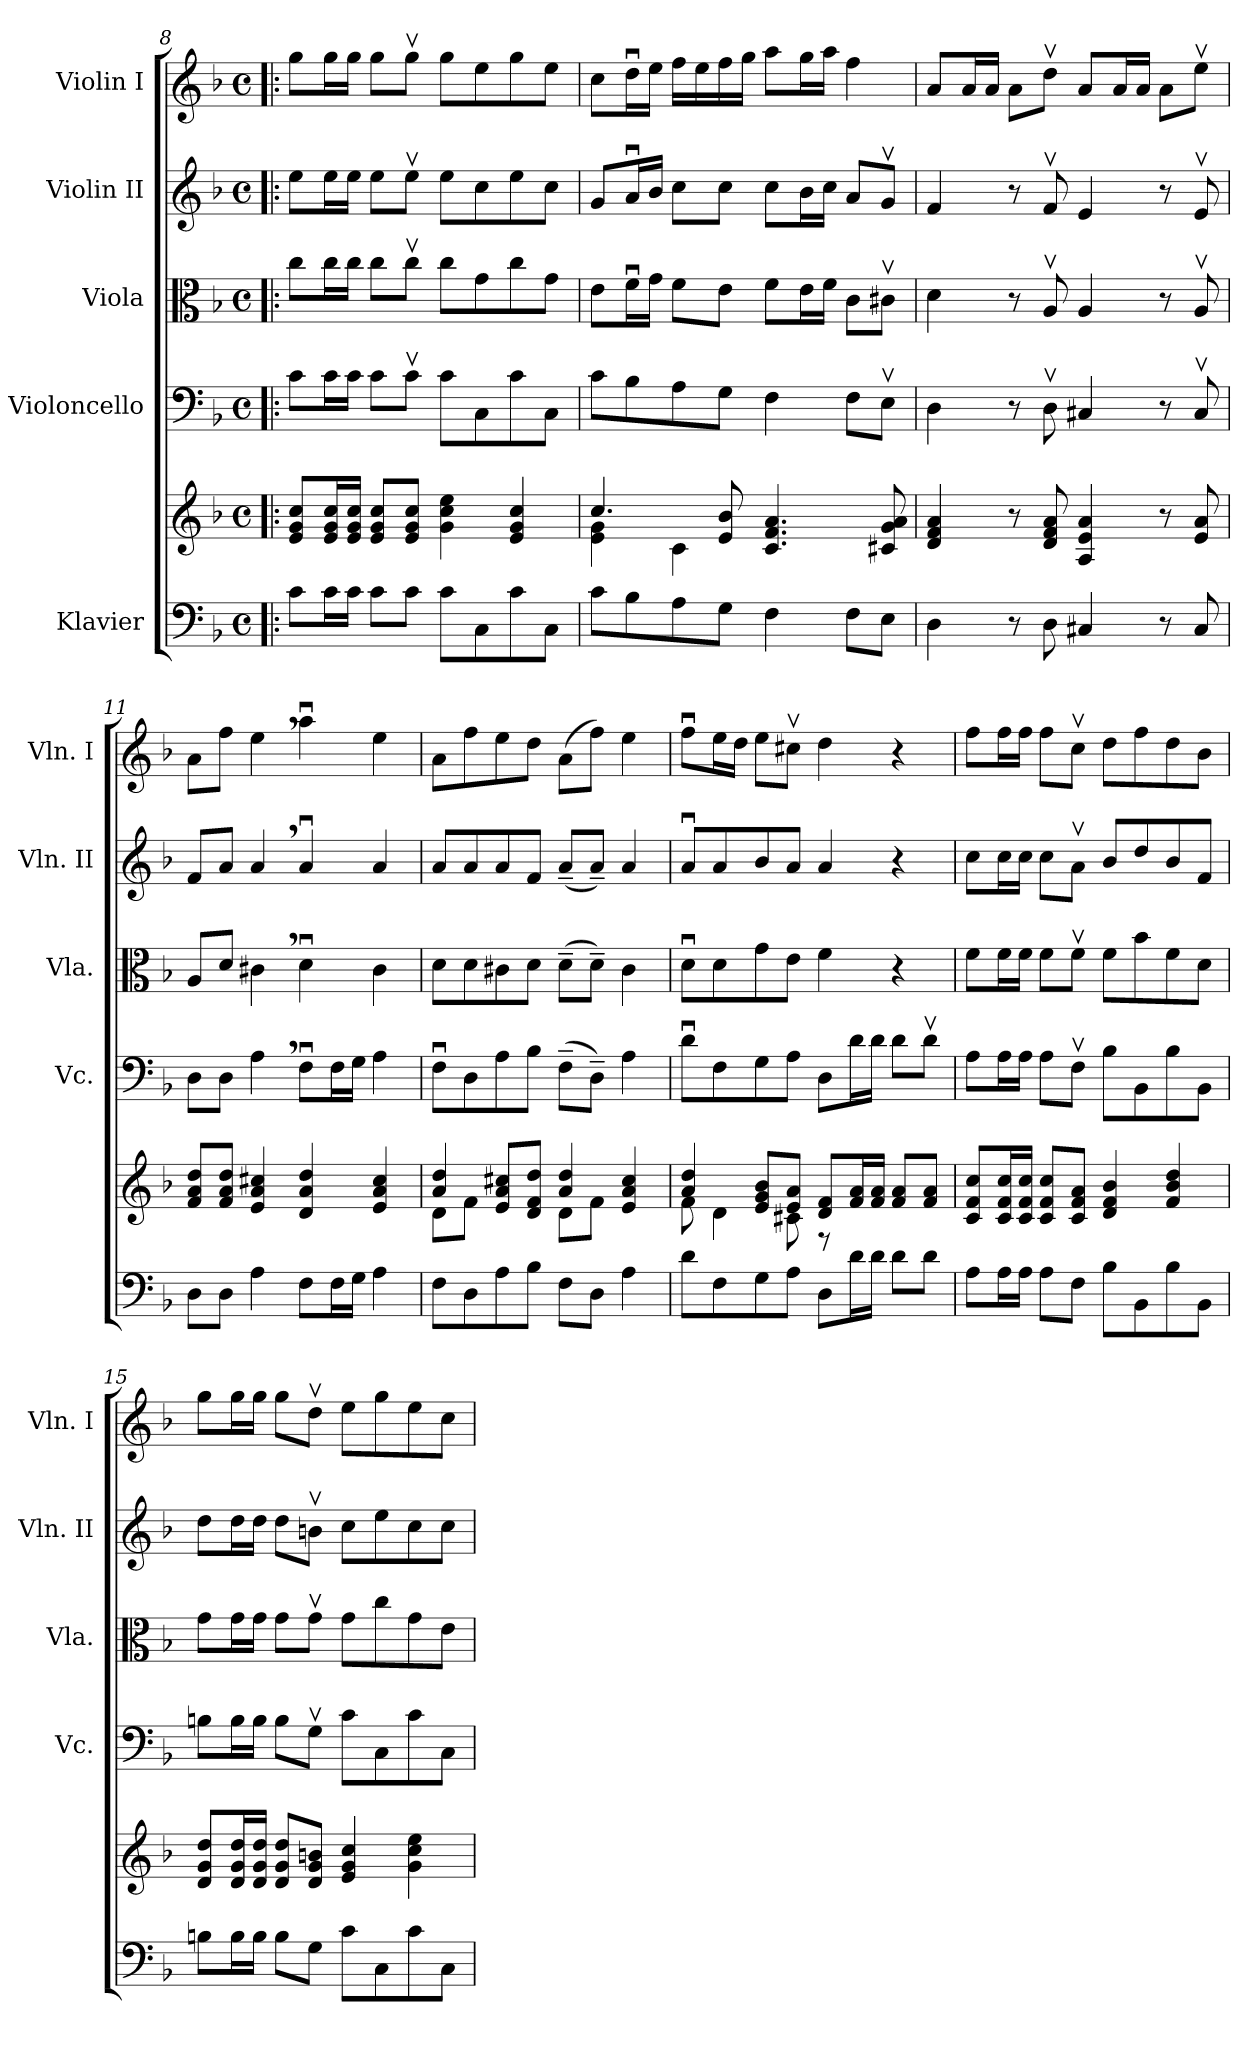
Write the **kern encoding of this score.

**kern	**kern	**kern	**kern	**kern	**kern
*part5	*part5	*part4	*part3	*part2	*part1
*staff6	*staff5	*staff4	*staff3	*staff2	*staff1
*I"Klavier	*	*I"Violoncello	*I"Viola	*I"Violin II	*I"Violin I
*	*	*I'Vc.	*I'Vla.	*I'Vln. II	*I'Vln. I
*clefF4	*clefG2	*clefF4	*clefC3	*clefG2	*clefG2
*k[b-]	*k[b-]	*k[b-]	*k[b-]	*k[b-]	*k[b-]
*M4/4	*M4/4	*M4/4	*M4/4	*M4/4	*M4/4
*met(c)	*met(c)	*met(c)	*met(c)	*met(c)	*met(c)
=8!|:	=8!|:	=8!|:	=8!|:	=8!|:	=8!|:
8c\L	8e/ 8g/ 8cc/L	8c\L	8cc\L	8ee\L	8gg\L
16c\L	16e/ 16g/ 16cc/L	16c\L	16cc\L	16ee\L	16gg\L
16c\JJ	16e/ 16g/ 16cc/JJ	16c\JJ	16cc\JJ	16ee\JJ	16gg\JJ
8c\L	8e/ 8g/ 8cc/L	8c\L	8cc\L	8ee\L	8gg\L
8c\J	8e/ 8g/ 8cc/J	8cv\J	8ccv\J	8eev\J	8ggv\J
8c\L	4g\ 4cc\ 4ee\	8c\L	8cc\L	8ee\L	8gg\L
8C\	.	8C\	8g\	8cc\	8ee\
8c\	4e/ 4g/ 4cc/	8c\	8cc\	8ee\	8gg\
8C\J	.	8C\J	8g\J	8cc\J	8ee\J
!!LO:PB:g=z
=9	=9	=9	=9	=9	=9
*	*^	*	*	*	*
8c\L	4.cc/	4e\ 4g\	8c\L	8e\L	8g/L	8cc\L
8B-\	.	.	8B-\	16fu\L	16au/L	16ddu\L
.	.	.	.	16g\JJ	16b-/JJ	16ee\JJ
8A\	.	4c\	8A\	8f\L	8cc\L	16ff\LL
.	.	.	.	.	.	16ee\
8G\J	8e/ 8b-/	.	8G\J	8e\J	8cc\J	16ff\
.	.	.	.	.	.	16gg\JJ
4F\	4.c/ 4.f/ 4.a/	2ryy	4F\	8f\L	8cc\L	8aa\L
.	.	.	.	16e\L	16b-\L	16gg\L
.	.	.	.	16f\JJ	16cc\JJ	16aa\JJ
8F\L	.	.	8F\L	8c\L	8a/L	4ff\
8E\J	8c#X/ 8g/ 8a/	.	8Ev\J	8c#Xv\J	8gv/J	.
*	*v	*v	*	*	*	*
=10	=10	=10	=10	=10	=10
4D\	4d/ 4f/ 4a/	4D\	4d\	4f/	8a/L
.	.	.	.	.	16a/L
.	.	.	.	.	16a/JJ
8r	8r	8r	8r	8r	8a\L
8D\	8d/ 8f/ 8a/	8Dv\	8Av/	8fv/	8ddv\J
4C#X/	4A/ 4e/ 4a/	4C#X/	4A/	4e/	8a/L
.	.	.	.	.	16a/L
.	.	.	.	.	16a/JJ
8r	8r	8r	8r	8r	8a\L
8C#/	8e/ 8a/	8C#v/	8Av/	8ev/	8eev\J
=11	=11	=11	=11	=11	=11
8D\L	8f/ 8a/ 8dd/L	8D\L	8A/L	8f/L	8a\L
8D\J	8f/ 8a/ 8dd/J	8D\J	8d/J	8a/J	8ff\J
4A\	4e/ 4a/ 4cc#X/	4A,\	4c#X,\	4a,/	4ee,\
8F\L	4d/ 4a/ 4dd/	8Fu\L	4du\	4au/	4aau\
16F\L	.	16F\L	.	.	.
16G\JJ	.	16G\JJ	.	.	.
4A\	4e/ 4a/ 4cc#/	4A\	4c#\	4a/	4ee\
!!LO:LB:g=z
=12	=12	=12	=12	=12	=12
*	*^	*	*	*	*
8F\L	4a/ 4dd/	8d\L	8Fu\L	8d\L	8a/L	8a\L
8D\	.	8f\J	8D\	8d\	8a/	8ff\
8A\	8e/ 8a/ 8cc#X/L	4ryy	8A\	8c#X\	8a/	8ee\
8B-\J	8d/ 8f/ 8dd/J	.	8B-\J	8d\J	8f/J	8dd\J
8F\L	4a/ 4dd/	8d\L	(>8F~\L	(>8d~\L	(<8a~/L	(>8a\L
8D\J	.	8f\J	8D~\J)	8d~\J)	8a~/J)	8ff\J)
4A\	4e/ 4a/ 4cc#/	4ryy	4A\	4c#\	4a/	4ee\
=13	=13	=13	=13	=13	=13	=13
8d\L	4a/ 4dd/	8f\	8du\L	8du\L	8au/L	8ffu\L
8F\	.	4d\	8F\	8d\	8a/	16ee\L
.	.	.	.	.	.	16dd\JJ
8G\	8e/ 8g/ 8b-/L	.	8G\	8g\	8b-/	8ee\L
8A\J	8e/ 8a/J	8c#X\	8A\J	8e\J	8a/J	8cc#Xv\J
8D\L	8d/ 8f/L	8r	8D\L	4f\	4a/	4dd\
16d\L	16f/ 16a/L	4.ryy	16d\L	.	.	.
16d\JJ	16f/ 16a/JJ	.	16d\JJ	.	.	.
8d\L	8f/ 8a/L	.	8d\L	4r	4r	4r
8d\J	8f/ 8a/J	.	8dv\J	.	.	.
*	*v	*v	*	*	*	*
=14	=14	=14	=14	=14	=14
8A\L	8c/ 8f/ 8cc/L	8A\L	8f\L	8cc\L	8ff\L
16A\L	16c/ 16f/ 16cc/L	16A\L	16f\L	16cc\L	16ff\L
16A\JJ	16c/ 16f/ 16cc/JJ	16A\JJ	16f\JJ	16cc\JJ	16ff\JJ
8A\L	8c/ 8f/ 8cc/L	8A\L	8f\L	8cc\L	8ff\L
8F\J	8c/ 8f/ 8a/J	8Fv\J	8fv\J	8av\J	8ccv\J
8B-\L	4d/ 4f/ 4b-/	8B-\L	8f\L	8b-/L	8dd\L
8BB-\	.	8BB-\	8b-\	8dd/	8ff\
8B-\	4f/ 4b-/ 4dd/	8B-\	8f\	8b-/	8dd\
8BB-\J	.	8BB-\J	8d\J	8f/J	8b-\J
!!LO:PB:g=z
=15	=15	=15	=15	=15	=15
8Bn\L	8d/ 8g/ 8dd/L	8Bn\L	8g\L	8dd\L	8gg\L
16B\L	16d/ 16g/ 16dd/L	16B\L	16g\L	16dd\L	16gg\L
16B\JJ	16d/ 16g/ 16dd/JJ	16B\JJ	16g\JJ	16dd\JJ	16gg\JJ
8B\L	8d/ 8g/ 8dd/L	8B\L	8g\L	8dd\L	8gg\L
8G\J	8d/ 8g/ 8bn/J	8Gv\J	8gv\J	8bnv\J	8ddv\J
8c\L	4e/ 4g/ 4cc/	8c\L	8g\L	8cc\L	8ee\L
8C\	.	8C\	8cc\	8ee\	8gg\
8c\	4g\ 4cc\ 4ee\	8c\	8g\	8cc\	8ee\
8C\J	.	8C\J	8e\J	8cc\J	8cc\J
=	=	=	=	=	=
*-	*-	*-	*-	*-	*-
